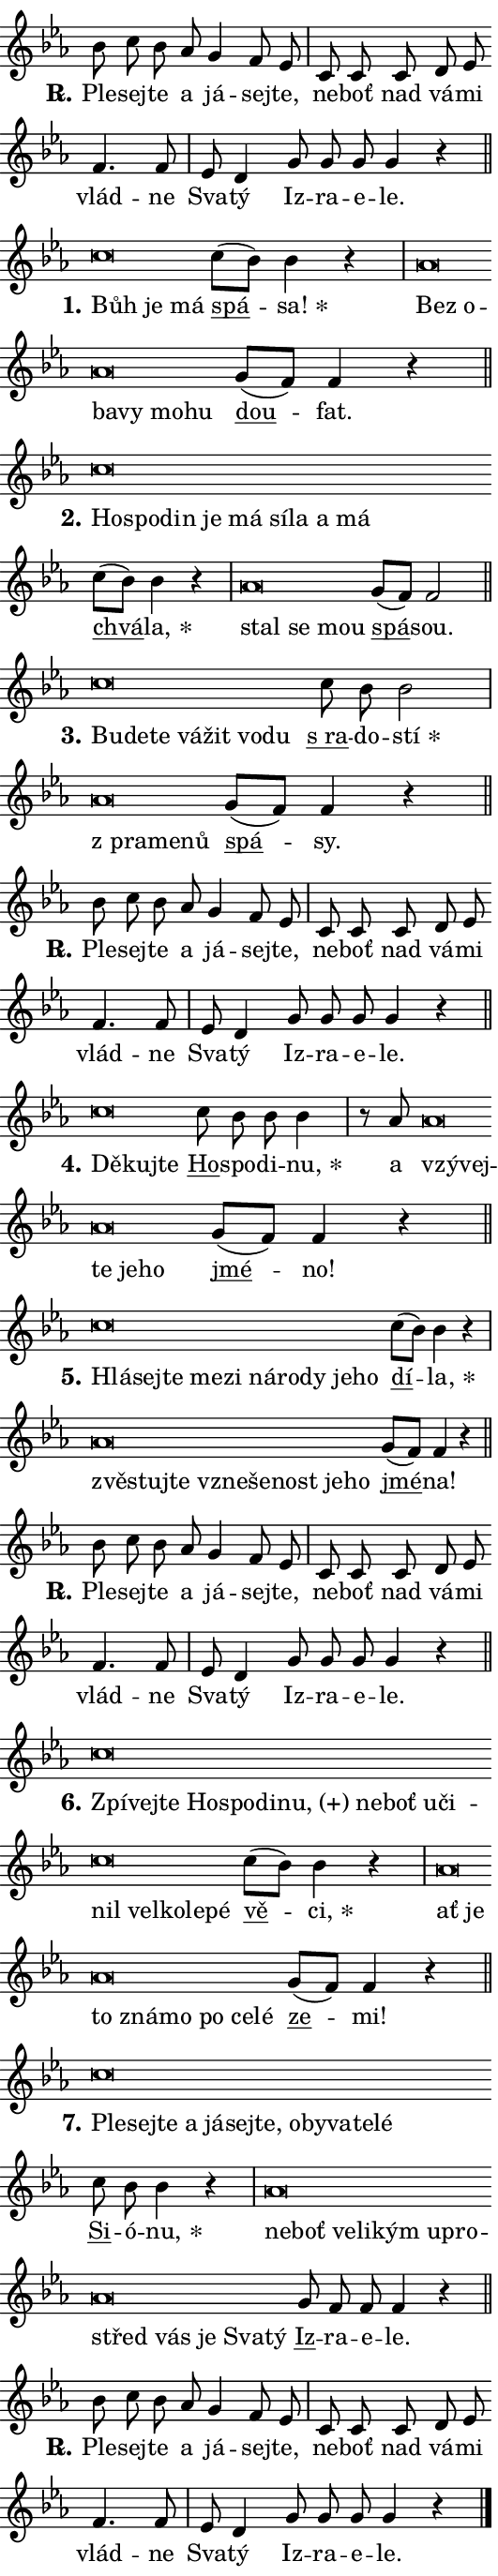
\version "2.24.0"
\header { tagline = "" }
\paper {
  indent = 0\cm
  top-margin = 0\cm
  right-margin = 0.13\cm % to fit lyric hyphens
  bottom-margin = 0\cm
  left-margin = 0\cm
  paper-width = 9\cm
  page-breaking = #ly:one-page-breaking
  system-system-spacing.basic-distance = #11
  score-system-spacing.basic-distance = #11
  ragged-last = ##f
}


%% Author: Thomas Morley
%% https://lists.gnu.org/archive/html/lilypond-user/2020-05/msg00002.html
#(define (line-position grob)
"Returns position of @var[grob} in current system:
   @code{'start}, if at first time-step
   @code{'end}, if at last time-step
   @code{'middle} otherwise
"
  (let* ((col (ly:item-get-column grob))
         (ln (ly:grob-object col 'left-neighbor))
         (rn (ly:grob-object col 'right-neighbor))
         (col-to-check-left (if (ly:grob? ln) ln col))
         (col-to-check-right (if (ly:grob? rn) rn col))
         (break-dir-left
           (and
             (ly:grob-property col-to-check-left 'non-musical #f)
             (ly:item-break-dir col-to-check-left)))
         (break-dir-right
           (and
             (ly:grob-property col-to-check-right 'non-musical #f)
             (ly:item-break-dir col-to-check-right))))
        (cond ((eqv? 1 break-dir-left) 'start)
              ((eqv? -1 break-dir-right) 'end)
              (else 'middle))))

#(define (tranparent-at-line-position vctor)
  (lambda (grob)
  "Relying on @code{line-position} select the relevant enry from @var{vctor}.
Used to determine transparency,"
    (case (line-position grob)
      ((end) (not (vector-ref vctor 0)))
      ((middle) (not (vector-ref vctor 1)))
      ((start) (not (vector-ref vctor 2))))))

noteHeadBreakVisibility =
#(define-music-function (break-visibility)(vector?)
"Makes @code{NoteHead}s transparent relying on @var{break-visibility}"
#{
  \override NoteHead.transparent =
    #(tranparent-at-line-position break-visibility)
#})

#(define delete-ledgers-for-transparent-note-heads
  (lambda (grob)
    "Reads whether a @code{NoteHead} is transparent.
If so this @code{NoteHead} is removed from @code{'note-heads} from
@var{grob}, which is supposed to be @code{LedgerLineSpanner}.
As a result ledgers are not printed for this @code{NoteHead}"
    (let* ((nhds-array (ly:grob-object grob 'note-heads))
           (nhds-list
             (if (ly:grob-array? nhds-array)
                 (ly:grob-array->list nhds-array)
                 '()))
           ;; Relies on the transparent-property being done before
           ;; Staff.LedgerLineSpanner.after-line-breaking is executed.
           ;; This is fragile ...
           (to-keep
             (remove
               (lambda (nhd)
                 (ly:grob-property nhd 'transparent #f))
               nhds-list)))
      ;; TODO find a better method to iterate over grob-arrays, similiar
      ;; to filter/remove etc for lists
      ;; For now rebuilt from scratch
      (set! (ly:grob-object grob 'note-heads)  '())
      (for-each
        (lambda (nhd)
          (ly:pointer-group-interface::add-grob grob 'note-heads nhd))
        to-keep))))

squashNotes = {
  \override NoteHead.X-extent = #'(-0.2 . 0.2)
  \override NoteHead.Y-extent = #'(-0.75 . 0)
  \override NoteHead.stencil =
    #(lambda (grob)
       (let ((pos (ly:grob-property grob 'staff-position)))
         (begin
           (if (< pos -7) (display "ERROR: Lower brevis then expected\n") (display ""))
           (if (<= pos -6) ly:text-interface::print ly:note-head::print))))
}
unSquashNotes = {
  \revert NoteHead.X-extent
  \revert NoteHead.Y-extent
  \revert NoteHead.stencil
}

hideNotes = \noteHeadBreakVisibility #begin-of-line-visible
unHideNotes = \noteHeadBreakVisibility #all-visible

% work-around for resetting accidentals
% https://lilypond.org/doc/v2.23/Documentation/notation/displaying-rhythms#unmetered-music
cadenzaMeasure = {
  \cadenzaOff
  \partial 1024 s1024
  \cadenzaOn
}

#(define-markup-command (accent layout props text) (markup?)
  "Underline accented syllable"
  (interpret-markup layout props
    #{\markup \override #'(offset . 4.3) \underline { #text }#}))

responsum = \markup \concat {
  "R" \hspace #-1.05 \path #0.1 #'((moveto 0 0.07) (lineto 0.9 0.8)) \hspace #0.05 "."
}

spaceSize = #0.6828661417322834 % exact space size for TeX Gyre Schola

\layout {
  \context {
    \Staff
    \remove "Time_signature_engraver"
    \override LedgerLineSpanner.after-line-breaking = #delete-ledgers-for-transparent-note-heads
  }
  \context {
    \Lyrics {
      \override LyricSpace.minimum-distance = \spaceSize
      \override LyricText.font-name = #"TeX Gyre Schola"
      \override LyricText.font-size = 1
      \override StanzaNumber.font-name = #"TeX Gyre Schola Bold"
      \override StanzaNumber.font-size = 1
    }
  }
  \context {
    \Score 
    \override NoteHead.text =
      #(lambda (grob) 
        (let ((pos (ly:grob-property grob 'staff-position)))
          #{\markup {
            \combine
              \halign #-0.55 \raise #(if (= pos -6) 0 0.5) \override #'(thickness . 2) \draw-line #'(3.2 . 0)
              \musicglyph "noteheads.sM1"
          }#}))
  }
}

% magnetic-lyrics.ily
%
%   written by
%     Jean Abou Samra <jean@abou-samra.fr>
%     Werner Lemberg <wl@gnu.org>
%
%   adapted by
%     Jiri Hon <jiri.hon@gmail.com>
%
% Version 2022-Apr-15

% https://www.mail-archive.com/lilypond-user@gnu.org/msg149350.html

#(define (Left_hyphen_pointer_engraver context)
   "Collect syllable-hyphen-syllable occurrences in lyrics and store
them in properties.  This engraver only looks to the left.  For
example, if the lyrics input is @code{foo -- bar}, it does the
following.

@itemize @bullet
@item
Set the @code{text} property of the @code{LyricHyphen} grob between
@q{foo} and @q{bar} to @code{foo}.

@item
Set the @code{left-hyphen} property of the @code{LyricText} grob with
text @q{foo} to the @code{LyricHyphen} grob between @q{foo} and
@q{bar}.
@end itemize

Use this auxiliary engraver in combination with the
@code{lyric-@/text::@/apply-@/magnetic-@/offset!} hook."
   (let ((hyphen #f)
         (text #f))
     (make-engraver
      (acknowledgers
       ((lyric-syllable-interface engraver grob source-engraver)
        (set! text grob)))
      (end-acknowledgers
       ((lyric-hyphen-interface engraver grob source-engraver)
        ;(when (not (grob::has-interface grob 'lyric-space-interface))
          (set! hyphen grob)));)
      ((stop-translation-timestep engraver)
       (when (and text hyphen)
         (ly:grob-set-object! text 'left-hyphen hyphen))
       (set! text #f)
       (set! hyphen #f)))))

#(define (lyric-text::apply-magnetic-offset! grob)
   "If the space between two syllables is less than the value in
property @code{LyricText@/.details@/.squash-threshold}, move the right
syllable to the left so that it gets concatenated with the left
syllable.

Use this function as a hook for
@code{LyricText@/.after-@/line-@/breaking} if the
@code{Left_@/hyphen_@/pointer_@/engraver} is active."
   (let ((hyphen (ly:grob-object grob 'left-hyphen #f)))
     (when hyphen
       (let ((left-text (ly:spanner-bound hyphen LEFT)))
         (when (grob::has-interface left-text 'lyric-syllable-interface)
           (let* ((common (ly:grob-common-refpoint grob left-text X))
                  (this-x-ext (ly:grob-extent grob common X))
                  (left-x-ext
                   (begin
                     ;; Trigger magnetism for left-text.
                     (ly:grob-property left-text 'after-line-breaking)
                     (ly:grob-extent left-text common X)))
                  ;; `delta` is the gap width between two syllables.
                  (delta (- (interval-start this-x-ext)
                            (interval-end left-x-ext)))
                  (details (ly:grob-property grob 'details))
                  (threshold (assoc-get 'squash-threshold details 0.2)))
             (when (< delta threshold)
               (let* (;; We have to manipulate the input text so that
                      ;; ligatures crossing syllable boundaries are not
                      ;; disabled.  For languages based on the Latin
                      ;; script this is essentially a beautification.
                      ;; However, for non-Western scripts it can be a
                      ;; necessity.
                      (lt (ly:grob-property left-text 'text))
                      (rt (ly:grob-property grob 'text))
                      (is-space (grob::has-interface hyphen 'lyric-space-interface))
                      (space (if is-space " " ""))
                      (extra-delta (if is-space spaceSize 0))
                      ;; Append new syllable.
                      (ltrt-space (if (and (string? lt) (string? rt))
                                (string-append lt space rt)
                                (make-concat-markup (list lt space rt))))
                      ;; Right-align `ltrt` to the right side.
                      (ltrt-space-markup (grob-interpret-markup
                               grob
                               (make-translate-markup
                                (cons (interval-length this-x-ext) 0)
                                (make-right-align-markup ltrt-space)))))
                 (begin
                   ;; Don't print `left-text`.
                   (ly:grob-set-property! left-text 'stencil #f)
                   ;; Set text and stencil (which holds all collected
                   ;; syllables so far) and shift it to the left.
                   (ly:grob-set-property! grob 'text ltrt-space)
                   (ly:grob-set-property! grob 'stencil ltrt-space-markup)
                   (ly:grob-translate-axis! grob (- (- delta extra-delta)) X))))))))))


#(define (lyric-hyphen::displace-bounds-first grob)
   ;; Make very sure this callback isn't triggered too early.
   (let ((left (ly:spanner-bound grob LEFT))
         (right (ly:spanner-bound grob RIGHT)))
     (ly:grob-property left 'after-line-breaking)
     (ly:grob-property right 'after-line-breaking)
     (ly:lyric-hyphen::print grob)))

squashThreshold = #0.4

\layout {
  \context {
    \Lyrics
    \consists #Left_hyphen_pointer_engraver
    \override LyricText.after-line-breaking =
      #lyric-text::apply-magnetic-offset!
    \override LyricHyphen.stencil = #lyric-hyphen::displace-bounds-first
    \override LyricText.details.squash-threshold = \squashThreshold
    \override LyricHyphen.minimum-distance = 0
    \override LyricHyphen.minimum-length = \squashThreshold
  }
}

squashText = \override LyricText.details.squash-threshold = 9999
unSquashText = \override LyricText.details.squash-threshold = \squashThreshold

leftText = \override LyricText.self-alignment-X = #LEFT
unLeftText = \revert LyricText.self-alignment-X

starOffset = #(lambda (grob) 
                (let ((x_offset (ly:self-alignment-interface::aligned-on-x-parent grob)))
                  (if (= x_offset 0) 0 (+ x_offset 1.2))))

star = #(define-music-function (syllable)(string?)
"Append star separator at the end of a syllable"
#{
  \once \override LyricText.X-offset = #starOffset
  \lyricmode { \markup {
    #syllable
    \override #'((font-name . "TeX Gyre Schola Bold")) \hspace #0.2 \lower #0.65 \larger "*"
  } }
#})

starAccent = #(define-music-function (syllable)(string?)
"Append star separator at the end of a syllable and make accent"
#{
  \once \override LyricText.X-offset = #starOffset
  \lyricmode { \markup {
    \accent #syllable
    \override #'((font-name . "TeX Gyre Schola Bold")) \hspace #0.2 \lower #0.65 \larger "*"
  } }
#})

breath = #(define-music-function (syllable)(string?)
"Append breathing indicator at the end of a syllable"
#{
  \lyricmode { \markup { #syllable "+" } }
#})

optionalBreath = #(define-music-function (syllable)(string?)
"Append optional breathing indicator at the end of a syllable"
#{
  \lyricmode { \markup { #syllable "(+)" } }
#})


\score {
    <<
        \new Voice = "melody" { \cadenzaOn \key es \major \relative { bes'8 c bes as g4 f8 es \cadenzaMeasure \bar "|" c c \bar "" c d es \bar "" f4. f8 \cadenzaMeasure \bar "|" es d4 \bar "" g8 g g g4 r \cadenzaMeasure \bar "||" \break } }
        \new Lyrics \lyricsto "melody" { \lyricmode { \set stanza = \responsum
Ple -- sej -- te a já -- sej -- te, ne -- boť nad vá -- mi vlád -- ne Sva -- tý Iz -- ra -- e -- le. } }
    >>
    \layout {}
}

\score {
    <<
        \new Voice = "melody" { \cadenzaOn \key es \major \relative { \squashNotes c''\breve*1/16 \hideNotes \breve*1/16 \breve*1/16 \bar "" \unHideNotes \unSquashNotes \bar "" c8[( bes)] bes4 r \cadenzaMeasure \bar "|" \squashNotes as\breve*1/16 \hideNotes \breve*1/16 \bar "" \breve*1/16 \bar "" \breve*1/16 \bar "" \breve*1/16 \breve*1/16 \bar "" \unHideNotes \unSquashNotes \bar "" g8[( f)] f4 r \cadenzaMeasure \bar "||" \break } }
        \new Lyrics \lyricsto "melody" { \lyricmode { \set stanza = "1."
\leftText Bůh \squashText je má \unLeftText \unSquashText \markup \accent spá -- \star sa! \leftText Bez \squashText o -- ba -- vy mo -- hu \unLeftText \unSquashText \markup \accent dou -- fat. } }
    >>
    \layout {}
}

\score {
    <<
        \new Voice = "melody" { \cadenzaOn \key es \major \relative { \squashNotes c''\breve*1/16 \hideNotes \breve*1/16 \bar "" \breve*1/16 \bar "" \breve*1/16 \bar "" \breve*1/16 \bar "" \breve*1/16 \bar "" \breve*1/16 \bar "" \breve*1/16 \breve*1/16 \bar "" \unHideNotes \unSquashNotes \bar "" c8[( bes)] bes4 r \cadenzaMeasure \bar "|" \squashNotes as\breve*1/16 \hideNotes \breve*1/16 \breve*1/16 \bar "" \unHideNotes \unSquashNotes \bar "" g8[( f)] f2 \cadenzaMeasure \bar "||" \break } }
        \new Lyrics \lyricsto "melody" { \lyricmode { \set stanza = "2."
\leftText Ho -- \squashText spo -- din je má sí -- la a má \unLeftText \unSquashText \markup \accent chvá -- \star la, \leftText stal \squashText se mou \unLeftText \unSquashText \markup \accent spá -- sou. } }
    >>
    \layout {}
}

\score {
    <<
        \new Voice = "melody" { \cadenzaOn \key es \major \relative { \squashNotes c''\breve*1/16 \hideNotes \breve*1/16 \bar "" \breve*1/16 \bar "" \breve*1/16 \bar "" \breve*1/16 \bar "" \breve*1/16 \breve*1/16 \bar "" \unHideNotes \unSquashNotes \bar "" c8 bes bes2 \cadenzaMeasure \bar "|" \squashNotes as\breve*1/16 \hideNotes \breve*1/16 \breve*1/16 \bar "" \unHideNotes \unSquashNotes \bar "" g8[( f)] f4 r \cadenzaMeasure \bar "||" \break } }
        \new Lyrics \lyricsto "melody" { \lyricmode { \set stanza = "3."
\leftText Bu -- \squashText de -- te vá -- žit vo -- du \unLeftText \unSquashText \markup \accent "s ra" -- do -- \star stí \leftText "z pra" -- \squashText me -- nů \unLeftText \unSquashText \markup \accent spá -- sy. } }
    >>
    \layout {}
}

\score {
    <<
        \new Voice = "melody" { \cadenzaOn \key es \major \relative { bes'8 c bes as g4 f8 es \cadenzaMeasure \bar "|" c c \bar "" c d es \bar "" f4. f8 \cadenzaMeasure \bar "|" es d4 \bar "" g8 g g g4 r \cadenzaMeasure \bar "||" \break } }
        \new Lyrics \lyricsto "melody" { \lyricmode { \set stanza = \responsum
Ple -- sej -- te a já -- sej -- te, ne -- boť nad vá -- mi vlád -- ne Sva -- tý Iz -- ra -- e -- le. } }
    >>
    \layout {}
}

\score {
    <<
        \new Voice = "melody" { \cadenzaOn \key es \major \relative { \squashNotes c''\breve*1/16 \hideNotes \breve*1/16 \breve*1/16 \bar "" \unHideNotes \unSquashNotes \bar "" c8 bes bes bes4 \cadenzaMeasure \bar "|" r8 as \squashNotes as\breve*1/16 \hideNotes \breve*1/16 \bar "" \breve*1/16 \bar "" \breve*1/16 \breve*1/16 \bar "" \unHideNotes \unSquashNotes \bar "" g8[( f)] f4 r \cadenzaMeasure \bar "||" \break } }
        \new Lyrics \lyricsto "melody" { \lyricmode { \set stanza = "4."
\leftText Dě -- \squashText kuj -- te \unLeftText \unSquashText \markup \accent Ho -- spo -- di -- \star nu, a \leftText vzý -- \squashText vej -- te je -- ho \unLeftText \unSquashText \markup \accent jmé -- no! } }
    >>
    \layout {}
}

\score {
    <<
        \new Voice = "melody" { \cadenzaOn \key es \major \relative { \squashNotes c''\breve*1/16 \hideNotes \breve*1/16 \bar "" \breve*1/16 \bar "" \breve*1/16 \bar "" \breve*1/16 \bar "" \breve*1/16 \bar "" \breve*1/16 \bar "" \breve*1/16 \bar "" \breve*1/16 \breve*1/16 \bar "" \unHideNotes \unSquashNotes \bar "" c8[( bes)] bes4 r \cadenzaMeasure \bar "|" \squashNotes as\breve*1/16 \hideNotes \breve*1/16 \bar "" \breve*1/16 \bar "" \breve*1/16 \bar "" \breve*1/16 \bar "" \breve*1/16 \bar "" \breve*1/16 \breve*1/16 \bar "" \unHideNotes \unSquashNotes \bar "" g8[( f)] f4 r \cadenzaMeasure \bar "||" \break } }
        \new Lyrics \lyricsto "melody" { \lyricmode { \set stanza = "5."
\leftText Hlá -- \squashText sej -- te me -- zi ná -- ro -- dy je -- ho \unLeftText \unSquashText \markup \accent dí -- \star la, \leftText zvě -- \squashText stuj -- te vzne -- še -- nost je -- ho \unLeftText \unSquashText \markup \accent jmé -- na! } }
    >>
    \layout {}
}

\score {
    <<
        \new Voice = "melody" { \cadenzaOn \key es \major \relative { bes'8 c bes as g4 f8 es \cadenzaMeasure \bar "|" c c \bar "" c d es \bar "" f4. f8 \cadenzaMeasure \bar "|" es d4 \bar "" g8 g g g4 r \cadenzaMeasure \bar "||" \break } }
        \new Lyrics \lyricsto "melody" { \lyricmode { \set stanza = \responsum
Ple -- sej -- te a já -- sej -- te, ne -- boť nad vá -- mi vlád -- ne Sva -- tý Iz -- ra -- e -- le. } }
    >>
    \layout {}
}

\score {
    <<
        \new Voice = "melody" { \cadenzaOn \key es \major \relative { \squashNotes c''\breve*1/16 \hideNotes \breve*1/16 \bar "" \breve*1/16 \bar "" \breve*1/16 \bar "" \breve*1/16 \bar "" \breve*1/16 \bar "" \breve*1/16 \bar "" \breve*1/16 \bar "" \breve*1/16 \bar "" \breve*1/16 \bar "" \breve*1/16 \bar "" \breve*1/16 \bar "" \breve*1/16 \bar "" \breve*1/16 \bar "" \breve*1/16 \breve*1/16 \bar "" \unHideNotes \unSquashNotes \bar "" c8[( bes)] bes4 r \cadenzaMeasure \bar "|" \squashNotes as\breve*1/16 \hideNotes \breve*1/16 \bar "" \breve*1/16 \bar "" \breve*1/16 \bar "" \breve*1/16 \bar "" \breve*1/16 \bar "" \breve*1/16 \breve*1/16 \bar "" \unHideNotes \unSquashNotes \bar "" g8[( f)] f4 r \cadenzaMeasure \bar "||" \break } }
        \new Lyrics \lyricsto "melody" { \lyricmode { \set stanza = "6."
\leftText Zpí -- \squashText vej -- te Ho -- spo -- di -- \optionalBreath nu, ne -- boť u -- či -- nil vel -- ko -- le -- pé \unLeftText \unSquashText \markup \accent vě -- \star ci, \leftText ať \squashText je to zná -- mo po ce -- lé \unLeftText \unSquashText \markup \accent ze -- mi! } }
    >>
    \layout {}
}

\score {
    <<
        \new Voice = "melody" { \cadenzaOn \key es \major \relative { \squashNotes c''\breve*1/16 \hideNotes \breve*1/16 \bar "" \breve*1/16 \bar "" \breve*1/16 \bar "" \breve*1/16 \bar "" \breve*1/16 \bar "" \breve*1/16 \bar "" \breve*1/16 \bar "" \breve*1/16 \bar "" \breve*1/16 \bar "" \breve*1/16 \breve*1/16 \bar "" \unHideNotes \unSquashNotes \bar "" c8 bes bes4 r \cadenzaMeasure \bar "|" \squashNotes as\breve*1/16 \hideNotes \breve*1/16 \bar "" \breve*1/16 \bar "" \breve*1/16 \bar "" \breve*1/16 \bar "" \breve*1/16 \bar "" \breve*1/16 \bar "" \breve*1/16 \bar "" \breve*1/16 \bar "" \breve*1/16 \bar "" \breve*1/16 \breve*1/16 \bar "" \unHideNotes \unSquashNotes \bar "" g8 f f f4 r \cadenzaMeasure \bar "||" \break } }
        \new Lyrics \lyricsto "melody" { \lyricmode { \set stanza = "7."
\leftText Ple -- \squashText sej -- te a já -- sej -- te, o -- by -- va -- te -- lé \unLeftText \unSquashText \markup \accent Si -- ó -- \star nu, \leftText ne -- \squashText boť ve -- li -- kým u -- pro -- střed vás je Sva -- tý \unLeftText \unSquashText \markup \accent Iz -- ra -- e -- le. } }
    >>
    \layout {}
}

\score {
    <<
        \new Voice = "melody" { \cadenzaOn \key es \major \relative { bes'8 c bes as g4 f8 es \cadenzaMeasure \bar "|" c c \bar "" c d es \bar "" f4. f8 \cadenzaMeasure \bar "|" es d4 \bar "" g8 g g g4 r \cadenzaMeasure \bar "||" \break } \bar "|." }
        \new Lyrics \lyricsto "melody" { \lyricmode { \set stanza = \responsum
Ple -- sej -- te a já -- sej -- te, ne -- boť nad vá -- mi vlád -- ne Sva -- tý Iz -- ra -- e -- le. } }
    >>
    \layout {}
}
